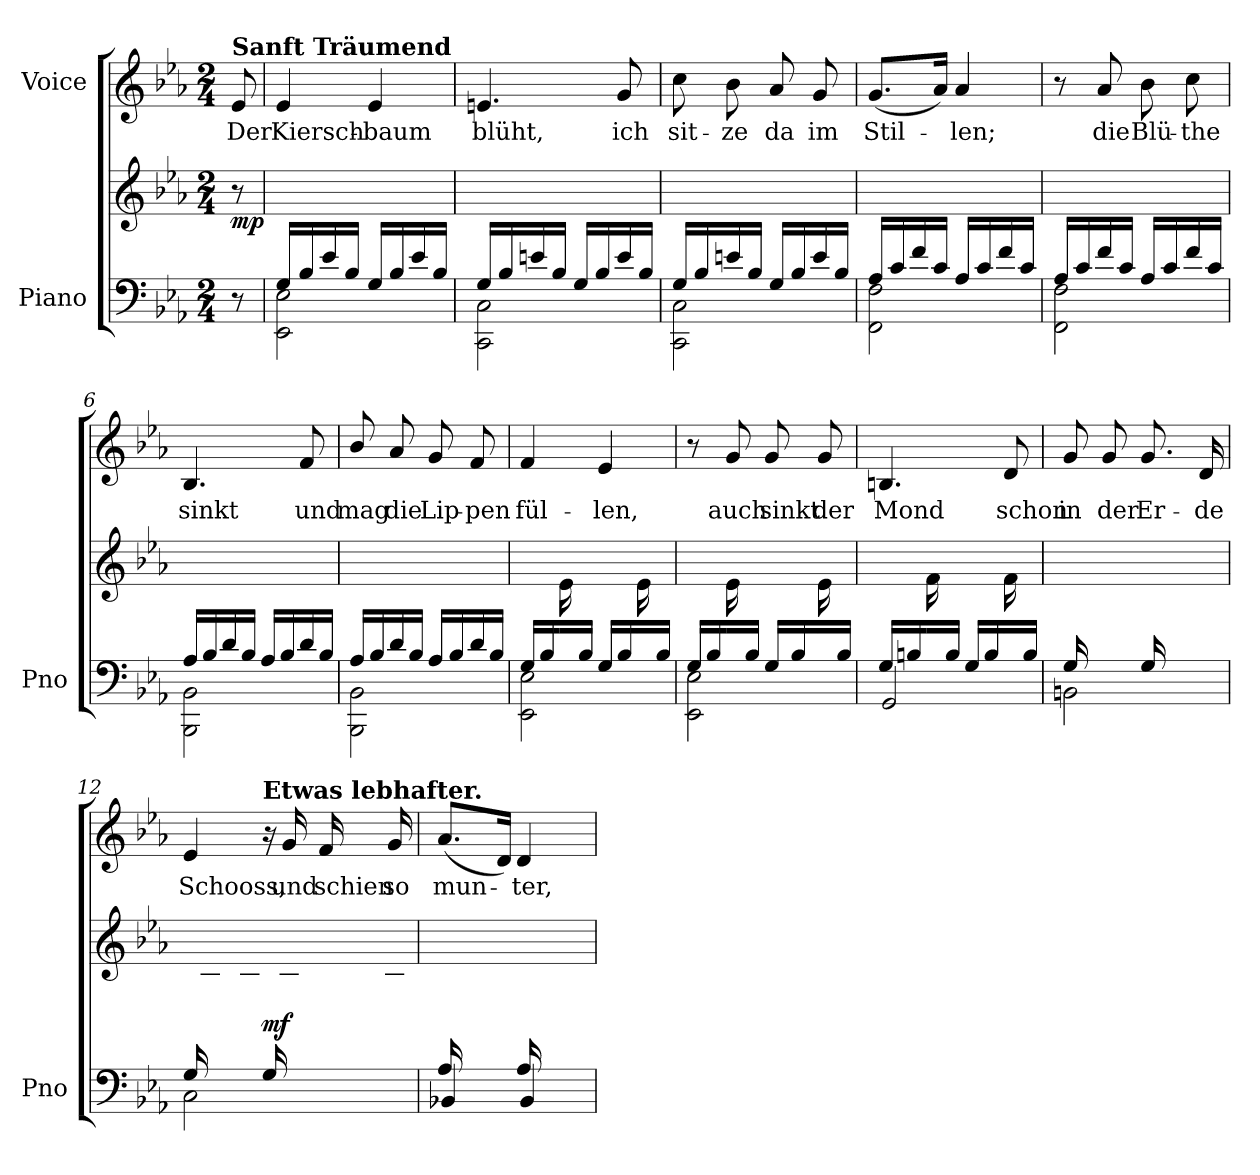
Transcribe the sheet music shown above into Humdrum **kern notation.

**kern	**kern	**dynam	**kern	**text
*part2	*part2	*part2	*part1	*part1
*staff3	*staff2	*staff2/3	*staff1	*staff1
*I"Piano	*	*	*I"Voice	*
*I'Pno	*	*	*	*
*clefF4	*clefG2	*	*clefG2	*
*k[b-e-a-]	*k[b-e-a-]	*	*k[b-e-a-]	*
*M2/4	*M2/4	*	*M2/4	*
=	=	=	=	=
!	!	!	!LO:TX:a:B:t=Sanft Träumend	!
!	!	!LO:DY:b	!	!LO:LY:b
8r	8r	mp	8e-/	Der
=1	=1	=1	=1	=1
*^	*	*	*	*
!	!	!	!	!	!LO:LY:b
16G/LL	2EE-\ 2E-\	2ryy	.	4e-/	Kiersch-
16B-/	.	.	.	.	.
16e-/	.	.	.	.	.
16B-/JJ	.	.	.	.	.
!	!	!	!	!	!LO:LY:b
16G/LL	.	.	.	4e-/	-baum
16B-/	.	.	.	.	.
16e-/	.	.	.	.	.
16B-/JJ	.	.	.	.	.
=2	=2	=2	=2	=2	=2
!	!	!	!	!	!LO:LY:b
16G/LL	2CC\ 2C\	2ryy	.	4.en/	blüht,
16B-/	.	.	.	.	.
16en/	.	.	.	.	.
16B-/JJ	.	.	.	.	.
16G/LL	.	.	.	.	.
16B-/	.	.	.	.	.
!	!	!	!	!	!LO:LY:b
16e/	.	.	.	8g/	ich
16B-/JJ	.	.	.	.	.
=3	=3	=3	=3	=3	=3
!	!	!	!	!	!LO:LY:b
16G/LL	2CC\ 2C\	2ryy	.	8cc\	sit-
16B-/	.	.	.	.	.
!	!	!	!	!	!LO:LY:b
16en/	.	.	.	8b-\	-ze
16B-/JJ	.	.	.	.	.
!	!	!	!	!	!LO:LY:b
16G/LL	.	.	.	8a-/	da
16B-/	.	.	.	.	.
!	!	!	!	!	!LO:LY:b
16e/	.	.	.	8g/	im
16B-/JJ	.	.	.	.	.
=4	=4	=4	=4	=4	=4
!	!	!	!	!	!LO:LY:b
16A-/LL	2FF\ 2F\	2ryy	.	(8.g/L	Stil-
16c/	.	.	.	.	.
16f/	.	.	.	.	.
16c/JJ	.	.	.	16a-/Jk)	.
!	!	!	!	!	!LO:LY:b
16A-/LL	.	.	.	4a-/	-len;
16c/	.	.	.	.	.
16f/	.	.	.	.	.
16c/JJ	.	.	.	.	.
=5	=5	=5	=5	=5	=5
16A-/LL	2FF\ 2F\	2ryy	.	8r	.
16c/	.	.	.	.	.
!	!	!	!	!	!LO:LY:b
16f/	.	.	.	8a-/	die
16c/JJ	.	.	.	.	.
!	!	!	!	!	!LO:LY:b
16A-/LL	.	.	.	8b-\	Blü-
16c/	.	.	.	.	.
!	!	!	!	!	!LO:LY:b
16f/	.	.	.	8cc\	-the
16c/JJ	.	.	.	.	.
=6	=6	=6	=6	=6	=6
!	!	!	!	!	!LO:LY:b
16A-/LL	2BBB-\ 2BB-\	2ryy	.	4.B-/	sinkt
16B-/	.	.	.	.	.
16d/	.	.	.	.	.
16B-/JJ	.	.	.	.	.
16A-/LL	.	.	.	.	.
16B-/	.	.	.	.	.
!	!	!	!	!	!LO:LY:b
16d/	.	.	.	8f/	und
16B-/JJ	.	.	.	.	.
!!LO:LB:g=z
=7	=7	=7	=7	=7	=7
!	!	!	!	!	!LO:LY:b
16A-/LL	2BBB-\ 2BB-\	2ryy	.	8b-/	mag
16B-/	.	.	.	.	.
!	!	!	!	!	!LO:LY:b
16d/	.	.	.	8a-/	die
16B-/JJ	.	.	.	.	.
!	!	!	!	!	!LO:LY:b
16A-/LL	.	.	.	8g/	Lip-
16B-/	.	.	.	.	.
!	!	!	!	!	!LO:LY:b
16d/	.	.	.	8f/	-pen
16B-/JJ	.	.	.	.	.
=8	=8	=8	=8	=8	=8
!	!	!	!	!	!LO:LY:b
16G/LL	2EE-\ 2E-\	8ryy	.	4f/	fül-
16B-/	.	.	.	.	.
16ryy	.	16e-\	.	.	.
16B-/JJ	.	8.ryy	.	.	.
!	!	!	!	!	!LO:LY:b
16G/LL	.	.	.	4e-/	-len,
16B-/	.	.	.	.	.
16ryy	.	16e-\	.	.	.
16B-/JJ	.	16ryy	.	.	.
=9	=9	=9	=9	=9	=9
16G/LL	2EE-\ 2E-\	8ryy	.	8r	.
16B-/	.	.	.	.	.
!	!	!	!	!	!LO:LY:b
16ryy	.	16e-\	.	8g/	auch
16B-/JJ	.	8.ryy	.	.	.
!	!	!	!	!	!LO:LY:b
16G/LL	.	.	.	8g/	sinkt
16B-/	.	.	.	.	.
!	!	!	!	!	!LO:LY:b
16ryy	.	16e-\	.	8g/	der
16B-/JJ	.	16ryy	.	.	.
=10	=10	=10	=10	=10	=10
!	!	!	!	!	!LO:LY:b
16G/LL	2GG/	8ryy	.	4.Bn/	Mond
16Bn/	.	.	.	.	.
16ryy	.	16f\	.	.	.
16B/JJ	.	8.ryy	.	.	.
16G/LL	.	.	.	.	.
16B/	.	.	.	.	.
!	!	!	!	!	!LO:LY:b
16ryy	.	16f\	.	8d/	schon
16B/JJ	.	16ryy	.	.	.
=11	=11	=11	=11	=11	=11
!	!	!	!	!	!LO:LY:b
16G/LL	2BBn\	16ryy	.	8g/	in
8.ryy	.	16d\	.	.	.
!	!	!	!	!	!LO:LY:b
.	.	16f\	.	8g/	der
.	.	16d\JJ	.	.	.
!	!	!	!	!	!LO:LY:b
16G/LL	.	16ryy	.	8.g/	Er-
8.ryy	.	16d\	.	.	.
.	.	16f\	.	.	.
!	!	!	!	!	!LO:LY:b
.	.	16d\JJ	.	16d/	-de
=12	=12	=12	=12	=12	=12
!	!	!	!	!	!LO:LY:b
16G/LL	2C\	16ryy	.	4e-/	Schooss,
8.ryy	.	16c\	.	.	.
.	.	16e-\	.	.	.
.	.	16c\JJ	.	.	.
!	!	!	!	!LO:TX:a:B:t=Etwas lebhafter.	!
!	!	!	!LO:DY:b	!	!
16G/LL	.	16ryy	mf	16r	.
!	!	!	!	!	!LO:LY:b
8.ryy	.	16c\	.	16g/	und
!	!	!	!	!	!LO:LY:b
.	.	16e-\	.	16f/	schien
!	!	!	!	!	!LO:LY:b
.	.	16c\JJ	.	16g/	so
!!LO:LB:g=z
=13	=13	=13	=13	=13	=13
!	!	!	!	!	!LO:LY:b
16A-/LL	4BB-X/	16ryy	.	(8.a-/L	mun-
8.ryy	.	16d\	.	.	.
.	.	16f\	.	.	.
.	.	16d\JJ	.	16d/Jk)	.
!	!	!	!	!	!LO:LY:b
16A-/LL	4BB-/	16ryy	.	4d/	-ter,
8.ryy	.	16d\	.	.	.
.	.	16f\	.	.	.
.	.	16d\JJ	.	.	.
*v	*v	*	*	*	*
=	=	=	=	=
*-	*-	*-	*-	*-
